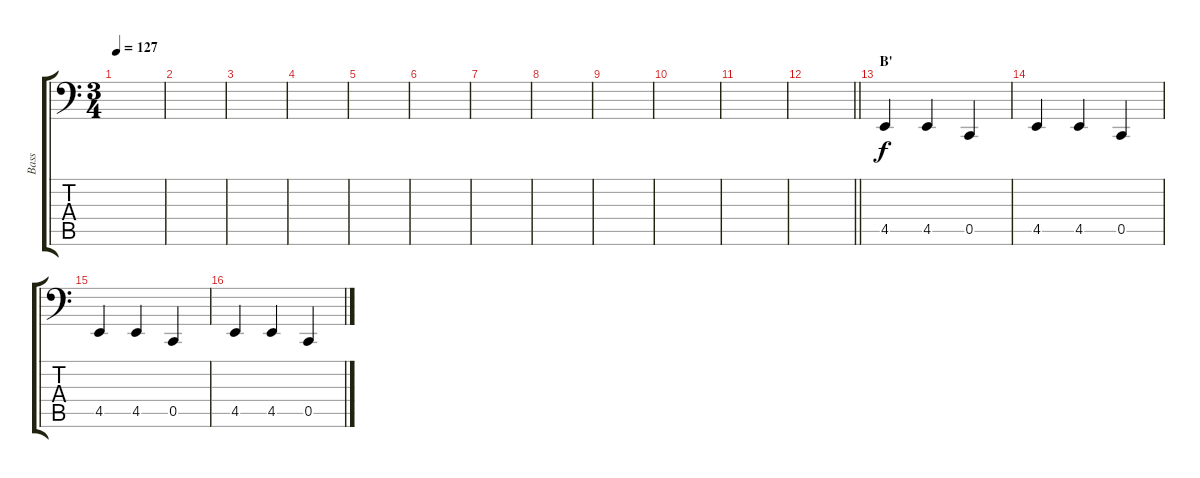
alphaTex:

\track ("Bass" "Bass") {instrument electricbasspick}
\staff {score tabs}
\tuning (Bb2 F2 C2 G1 C1 A0) {hide}
\ts (3 4)
\tempo 127
\clef f4
\ks c
|
|
|
|
|
|
|
|
|
|
|
\barLineRight lightlight
|
\section ("" "B'")
4.5.4 4.5.4 0.5.4 |
4.5.4 4.5.4 0.5.4 |
4.5.4 4.5.4 0.5.4 |
4.5.4 4.5.4 0.5.4
